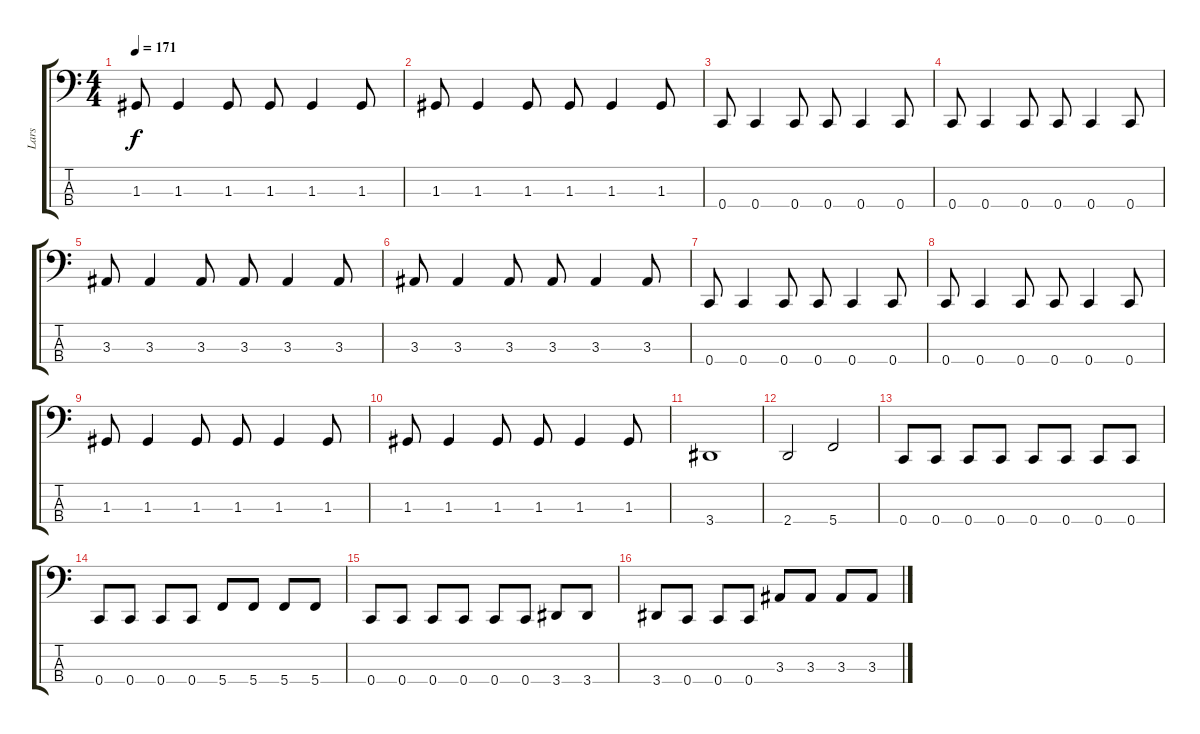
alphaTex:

\track ("Lars" "Lars") {instrument electricbasspick}
\staff {score tabs}
\tuning (F2 C2 G1 C1) {hide}
\ts (4 4)
\tempo 171
\clef f4
\ks c
1.3.8{dy f} 1.3.4 1.3.8 1.3.8 1.3.4 1.3.8 |
1.3.8 1.3.4 1.3.8 1.3.8 1.3.4 1.3.8 |
0.4.8 0.4.4 0.4.8 0.4.8 0.4.4 0.4.8 |
0.4.8 0.4.4 0.4.8 0.4.8 0.4.4 0.4.8 |
3.3.8 3.3.4 3.3.8 3.3.8 3.3.4 3.3.8 |
3.3.8 3.3.4 3.3.8 3.3.8 3.3.4 3.3.8 |
0.4.8 0.4.4 0.4.8 0.4.8 0.4.4 0.4.8 |
0.4.8 0.4.4 0.4.8 0.4.8 0.4.4 0.4.8 |
1.3.8 1.3.4 1.3.8 1.3.8 1.3.4 1.3.8 |
1.3.8 1.3.4 1.3.8 1.3.8 1.3.4 1.3.8 |
3.4.1 |
2.4.2 5.4.2 |
0.4.8 0.4.8 0.4.8 0.4.8 0.4.8 0.4.8 0.4.8 0.4.8 |
0.4.8 0.4.8 0.4.8 0.4.8 5.4.8 5.4.8 5.4.8 5.4.8 |
0.4.8 0.4.8 0.4.8 0.4.8 0.4.8 0.4.8 3.4.8 3.4.8 |
3.4.8 0.4.8 0.4.8 0.4.8 3.3.8 3.3.8 3.3.8 3.3.8
